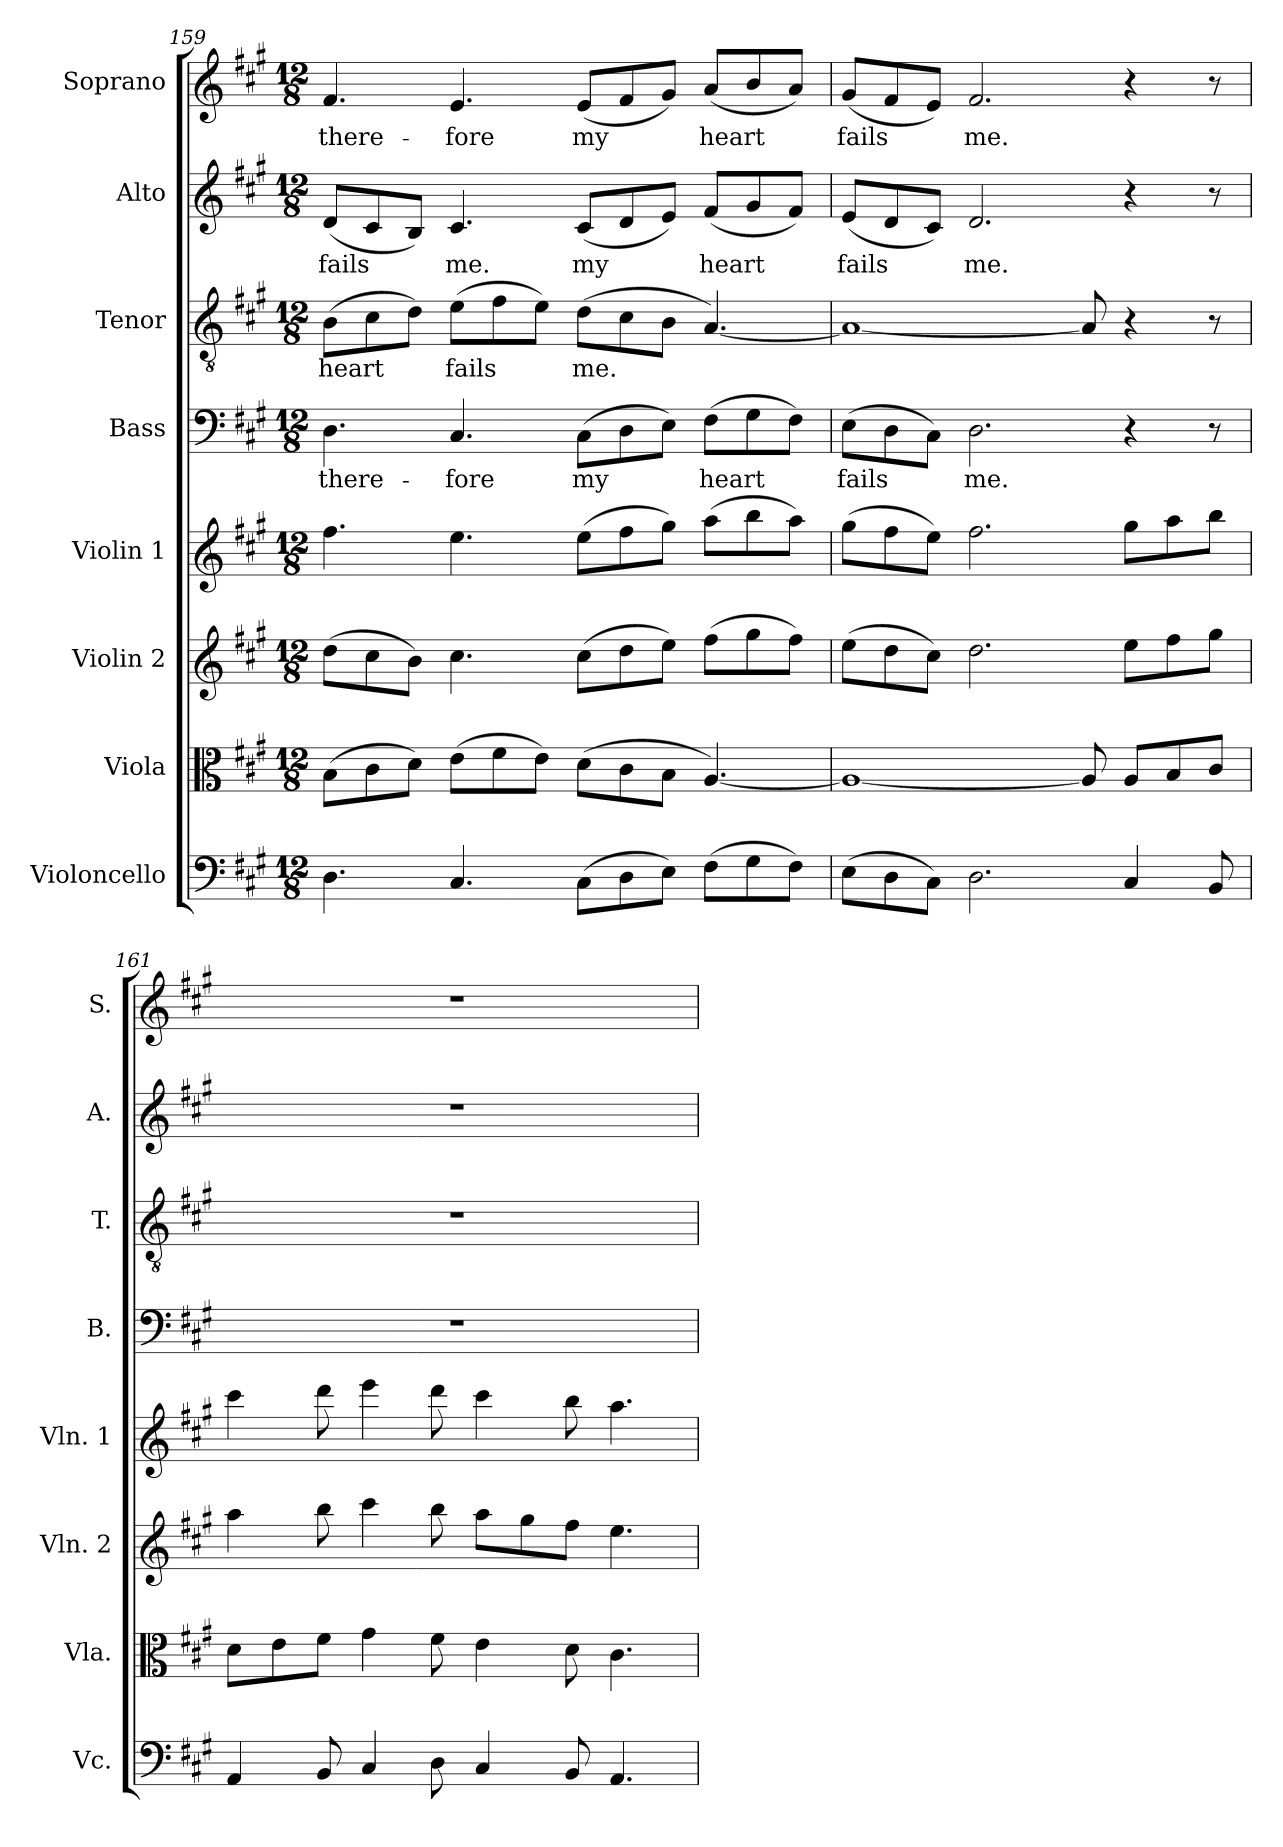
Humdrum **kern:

**kern	**kern	**kern	**kern	**kern	**text	**kern	**text	**kern	**text	**kern	**text
*part8	*part7	*part6	*part5	*part4	*part4	*part3	*part3	*part2	*part2	*part1	*part1
*staff8	*staff7	*staff6	*staff5	*staff4	*staff4	*staff3	*staff3	*staff2	*staff2	*staff1	*staff1
*I"Violoncello	*I"Viola	*I"Violin 2	*I"Violin 1	*I"Bass	*	*I"Tenor	*	*I"Alto	*	*I"Soprano	*
*I'Vc.	*I'Vla.	*I'Vln. 2	*I'Vln. 1	*I'B.	*	*I'T.	*	*I'A.	*	*I'S.	*
!!LO:PB:g=z
*clefF4	*clefC3	*clefG2	*clefG2	*clefF4	*	*clefGv2	*	*clefG2	*	*clefG2	*
*k[f#c#g#]	*k[f#c#g#]	*k[f#c#g#]	*k[f#c#g#]	*k[f#c#g#]	*	*k[f#c#g#]	*	*k[f#c#g#]	*	*k[f#c#g#]	*
*M12/8	*M12/8	*M12/8	*M12/8	*M12/8	*	*M12/8	*	*M12/8	*	*M12/8	*
=159	=159	=159	=159	=159	=159	=159	=159	=159	=159	=159	=159
4.D\	(>8B\L	(>8dd\L	4.ff#\	4.D\	there-	(>8B\L	heart	(<8d/L	fails	4.f#/	there-
.	8c#\	8cc#\	.	.	.	8c#\	.	8c#/	.	.	.
.	8d\J)	8b\J)	.	.	.	8d\J)	.	8B/J)	.	.	.
4.C#/	(>8e\L	4.cc#\	4.ee\	4.C#/	-fore	(>8e\L	fails	4.c#/	me.	4.e/	-fore
.	8f#\	.	.	.	.	8f#\	.	.	.	.	.
.	8e\J)	.	.	.	.	8e\J)	.	.	.	.	.
(>8C#\L	(>8d\L	(>8cc#\L	(>8ee\L	(>8C#\L	my	(>8d\L	me.	(<8c#/L	my	(<8e/L	my
8D\	8c#\	8dd\	8ff#\	8D\	.	8c#\	.	8d/	.	8f#/	.
8E\J)	8B\J	8ee\J)	8gg#\J)	8E\J)	.	8B\J	.	8e/J)	.	8g#/J)	.
(>8F#\L	[4.A/)	(>8ff#\L	(>8aa\L	(>8F#\L	heart	[4.A/)	.	(<8f#/L	heart	(<8a/L	heart
8G#\	.	8gg#\	8bb\	8G#\	.	.	.	8g#/	.	8b/	.
8F#\J)	.	8ff#\J)	8aa\J)	8F#\J)	.	.	.	8f#/J)	.	8a/J)	.
=160	=160	=160	=160	=160	=160	=160	=160	=160	=160	=160	=160
(>8E\L	1A_	(>8ee\L	(>8gg#\L	(>8E\L	fails	1A_	.	(<8e/L	fails	(<8g#/L	fails
8D\	.	8dd\	8ff#\	8D\	.	.	.	8d/	.	8f#/	.
8C#\J)	.	8cc#\J)	8ee\J)	8C#\J)	.	.	.	8c#/J)	.	8e/J)	.
2.D\	.	2.dd\	2.ff#\	2.D\	me.	.	.	2.d/	me.	2.f#/	me.
.	8A/]	.	.	.	.	8A/]	.	.	.	.	.
4C#/	8A/L	8ee\L	8gg#\L	4r	.	4r	.	4r	.	4r	.
.	8B/	8ff#\	8aa\	.	.	.	.	.	.	.	.
8BB/	8c#/J	8gg#\J	8bb\J	8r	.	8r	.	8r	.	8r	.
=161	=161	=161	=161	=161	=161	=161	=161	=161	=161	=161	=161
4AA/	8d\L	4aa\	4ccc#\	1.r	.	1.r	.	1.r	.	1.r	.
.	8e\	.	.	.	.	.	.	.	.	.	.
8BB/	8f#\J	8bb\	8ddd\	.	.	.	.	.	.	.	.
4C#/	4g#\	4ccc#\	4eee\	.	.	.	.	.	.	.	.
8D\	8f#\	8bb\	8ddd\	.	.	.	.	.	.	.	.
4C#/	4e\	8aa\L	4ccc#\	.	.	.	.	.	.	.	.
.	.	8gg#\	.	.	.	.	.	.	.	.	.
8BB/	8d\	8ff#\J	8bb\	.	.	.	.	.	.	.	.
4.AA/	4.c#\	4.ee\	4.aa\	.	.	.	.	.	.	.	.
=	=	=	=	=	=	=	=	=	=	=	=
*-	*-	*-	*-	*-	*-	*-	*-	*-	*-	*-	*-
